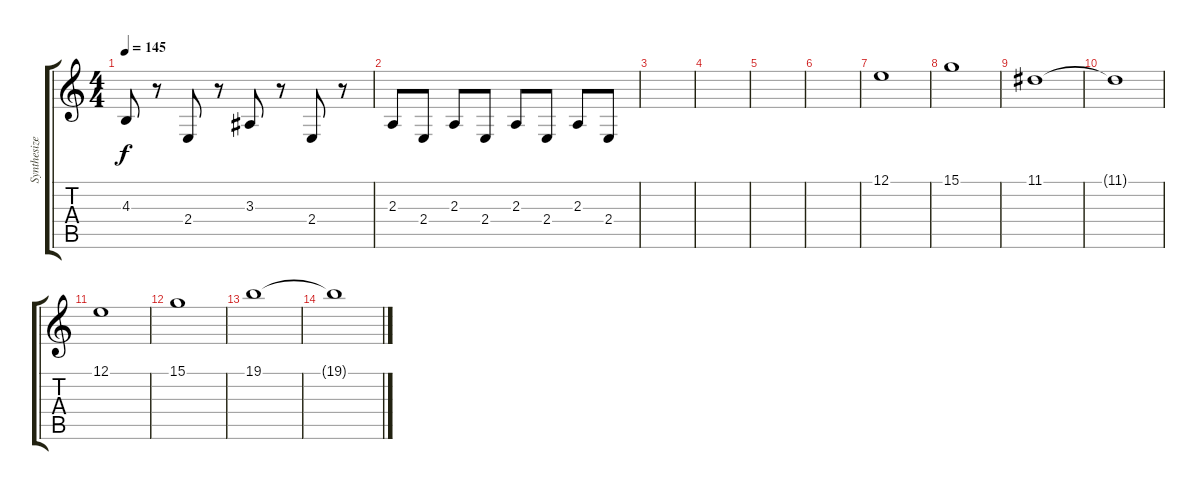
\track ("Synthesizer" "Synthesize") {instrument electricgrandpiano}
\staff {score tabs}
\tuning (E4 B3 G3 D3 A2 E2) {hide}
\ts (4 4)
\tempo 145
\clef g2
\ks c
4.3.8{dy f volume 16} r.8 2.4.8 r.8 3.3.8 r.8 2.4.8 r.8 |
2.3.8 2.4.8 2.3.8 2.4.8 2.3.8 2.4.8 2.3.8 2.4.8 |
|
|
|
|
12.1.1{instrument stringensemble2} |
15.1.1 |
11.1.1 |
11.1{t}.1 |
12.1.1 |
15.1.1 |
19.1.1 |
19.1{t}.1
